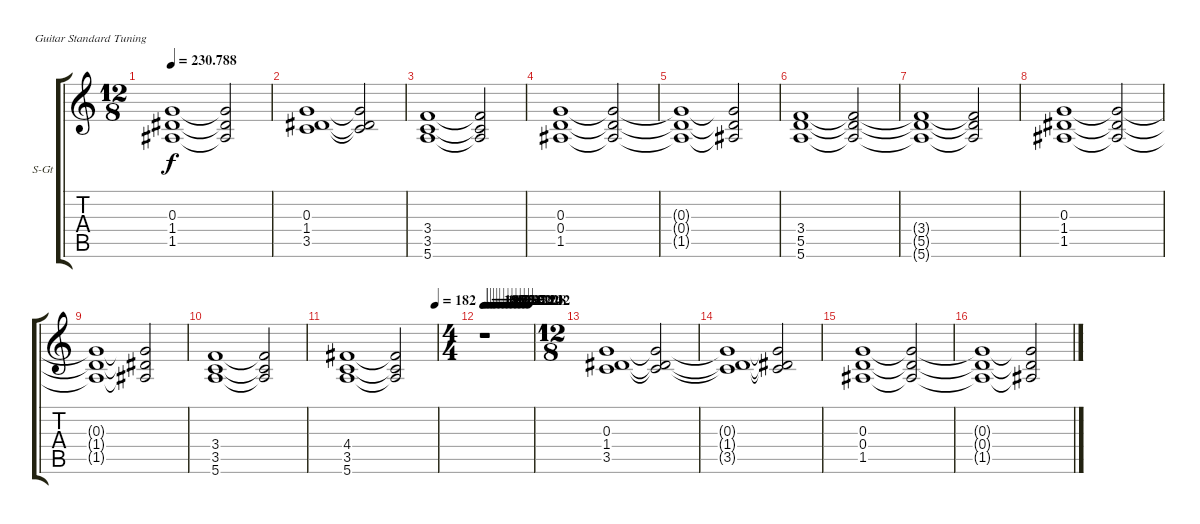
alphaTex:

\bracketExtendMode groupsimilarinstruments
\firstSystemTrackNameOrientation horizontal
\otherSystemsTrackNameOrientation horizontal
\track ("Синтезатор I" "S-Gt") {instrument choiraahs}
\staff {score tabs}
\tuning (E4 B3 G3 D3 A2 E2)
\displaytranspose 12
\ts (12 8)
\tempo
230.788
\accidentals auto
\clef g2
\ottava regular
\simile none
\ks c
(0.3{t} 1.4{t} 1.5{t}).1{dy f} (0.3{t} 1.4{t} 1.5{t}).2 |
(0.3 1.4 3.5).1 (0.3{t} 1.4{t} 3.5{t}).2 |
(3.4 3.5 5.6).1 (3.4{t} 3.5{t} 5.6{t}).2 |
(0.3 0.4 1.5).1 (0.3{t} 0.4{t} 1.5{t}).2 |
(0.3{t} 0.4{t} 1.5{t}).1 (0.3{t} 0.4{t} 1.5{t}).2 |
(3.4 5.5 5.6).1 (3.4{t} 5.5{t} 5.6{t}).2 |
(3.4{t} 5.5{t} 5.6{t}).1 (3.4{t} 5.5{t} 5.6{t}).2 |
(0.3 1.4 1.5).1 (0.3{t} 1.4{t} 1.5{t}).2 |
(0.3{t} 1.4{t} 1.5{t}).1 (0.3{t} 1.4{t} 1.5{t}).2 |
(3.4 3.5 5.6).1 (3.4{t} 3.5{t} 5.6{t}).2 |
\tempo (182 0.986111)
(4.4 3.5 5.6).1 (4.4{t} 3.5{t} 5.6{t}).2 |
\ts (4 4)
\beaming (8 2 2 2 2)
\tempo 183
\tempo (185 0.0104167)
\tempo (187 0.0729167)
\tempo (191 0.135417)
\tempo (195 0.197917)
\tempo (198 0.260417)
\tempo (201 0.34375)
\tempo (207 0.427083)
\tempo (211 0.510417)
\tempo (214 0.59375)
\tempo (220 0.677083)
\tempo (224 0.760417)
\tempo (228 0.84375)
\tempo (232 0.927083)
r.1 |
\ts (12 8)
\beaming (8 2 2 2 6)
(0.3 1.4 3.5).1 (0.3{t} 1.4{t} 3.5{t}).2 |
(0.3{t} 1.4{t} 3.5{t}).1 (0.3{t} 1.4{t} 3.5{t}).2 |
(0.3 0.4 1.5).1 (0.3{t} 0.4{t} 1.5{t}).2 |
(0.3{t} 0.4{t} 1.5{t}).1 (0.3{t} 0.4{t} 1.5{t}).2
